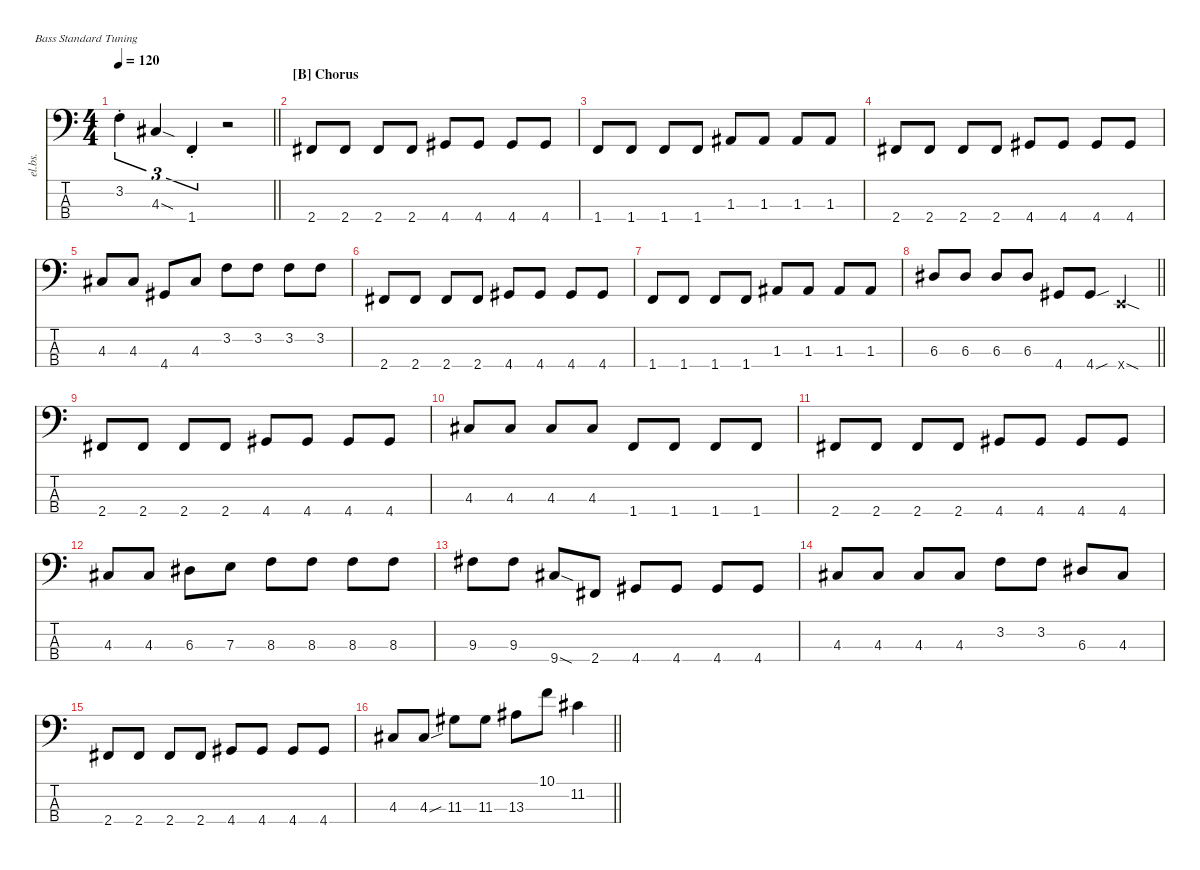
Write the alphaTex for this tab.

\defaultSystemsLayout 4
\hideDynamics
\bracketExtendMode nobrackets
\track ("Electric Bass" "el.bs.") {mute instrument electricbassfinger}
\staff {score tabs}
\tuning (G2 D2 A1 E1)
\ts (4 4)
\tempo 120
\clef f4
\barLineRight lightlight
\ks c
3.2{st}.4{tu (3 2) dy mf beam Down} 4.3{sod acc #}.4{tu (3 2) beam Up} 1.4{st}.4{tu (3 2) beam Up} r.2{beam Down} |
\section ("B" "Chorus")
2.4{acc #}.8{beam Up} 2.4{acc #}.8{beam Up} 2.4{acc #}.8{beam Up} 2.4{acc #}.8{beam Up} 4.4{acc #}.8{beam Up} 4.4{acc #}.8{beam Up} 4.4{acc #}.8{beam Up} 4.4{acc #}.8{beam Up} |
1.4.8{beam Up} 1.4.8{beam Up} 1.4.8{beam Up} 1.4.8{beam Up} 1.3{acc #}.8{beam Up} 1.3{acc #}.8{beam Up} 1.3{acc #}.8{beam Up} 1.3{acc #}.8{beam Up} |
2.4{acc #}.8{beam Up} 2.4{acc #}.8{beam Up} 2.4{acc #}.8{beam Up} 2.4{acc #}.8{beam Up} 4.4{acc #}.8{beam Up} 4.4{acc #}.8{beam Up} 4.4{acc #}.8{beam Up} 4.4{acc #}.8{beam Up} |
4.3{acc #}.8{beam Up} 4.3{acc #}.8{beam Up} 4.4{acc #}.8{beam Up} 4.3{acc #}.8{beam Up} 3.2.8{beam Down} 3.2.8{beam Down} 3.2.8{beam Down} 3.2.8{beam Down} |
2.4{acc #}.8{beam Up} 2.4{acc #}.8{beam Up} 2.4{acc #}.8{beam Up} 2.4{acc #}.8{beam Up} 4.4{acc #}.8{beam Up} 4.4{acc #}.8{beam Up} 4.4{acc #}.8{beam Up} 4.4{acc #}.8{beam Up} |
1.4.8{beam Up} 1.4.8{beam Up} 1.4.8{beam Up} 1.4.8{beam Up} 1.3{acc #}.8{beam Up} 1.3{acc #}.8{beam Up} 1.3{acc #}.8{beam Up} 1.3{acc #}.8{beam Up} |
\barLineRight lightlight
6.3{acc #}.8{beam Up} 6.3{acc #}.8{beam Up} 6.3{acc #}.8{beam Up} 6.3{acc #}.8{beam Up} 4.4{acc #}.8{beam Up} 4.4{sou acc #}.8{beam Up} 0.4{sod x}.4{beam Up} |
2.4{acc #}.8{beam Up} 2.4{acc #}.8{beam Up} 2.4{acc #}.8{beam Up} 2.4{acc #}.8{beam Up} 4.4{acc #}.8{beam Up} 4.4{acc #}.8{beam Up} 4.4{acc #}.8{beam Up} 4.4{acc #}.8{beam Up} |
4.3{acc #}.8{beam Up} 4.3{acc #}.8{beam Up} 4.3{acc #}.8{beam Up} 4.3{acc #}.8{beam Up} 1.4.8{beam Up} 1.4.8{beam Up} 1.4.8{beam Up} 1.4.8{beam Up} |
2.4{acc #}.8{beam Up} 2.4{acc #}.8{beam Up} 2.4{acc #}.8{beam Up} 2.4{acc #}.8{beam Up} 4.4{acc #}.8{beam Up} 4.4{acc #}.8{beam Up} 4.4{acc #}.8{beam Up} 4.4{acc #}.8{beam Up} |
4.3{acc #}.8{beam Up} 4.3{acc #}.8{beam Up} 6.3{acc #}.8{beam Down} 7.3.8{beam Down} 8.3.8{beam Down} 8.3.8{beam Down} 8.3.8{beam Down} 8.3.8{beam Down} |
9.3{acc #}.8{beam Down} 9.3{acc #}.8{beam Down} 9.4{sod acc #}.8{beam Up} 2.4{acc #}.8{beam Up} 4.4{acc #}.8{beam Up} 4.4{acc #}.8{beam Up} 4.4{acc #}.8{beam Up} 4.4{acc #}.8{beam Up} |
4.3{acc #}.8{beam Up} 4.3{acc #}.8{beam Up} 4.3{acc #}.8{beam Up} 4.3{acc #}.8{beam Up} 3.2.8{beam Down} 3.2.8{beam Down} 6.3{acc #}.8{beam Up} 4.3{acc #}.8{beam Up} |
2.4{acc #}.8{beam Up} 2.4{acc #}.8{beam Up} 2.4{acc #}.8{beam Up} 2.4{acc #}.8{beam Up} 4.4{acc #}.8{beam Up} 4.4{acc #}.8{beam Up} 4.4{acc #}.8{beam Up} 4.4{acc #}.8{beam Up} |
\barLineRight lightlight
4.3{acc #}.8{beam Up} 4.3{sou acc #}.8{beam Up} 11.3{acc #}.8{beam Down} 11.3{acc #}.8{beam Down} 13.3{acc #}.8{beam Down} 10.1.8{beam Down} 11.2{acc #}.4{beam Down}
